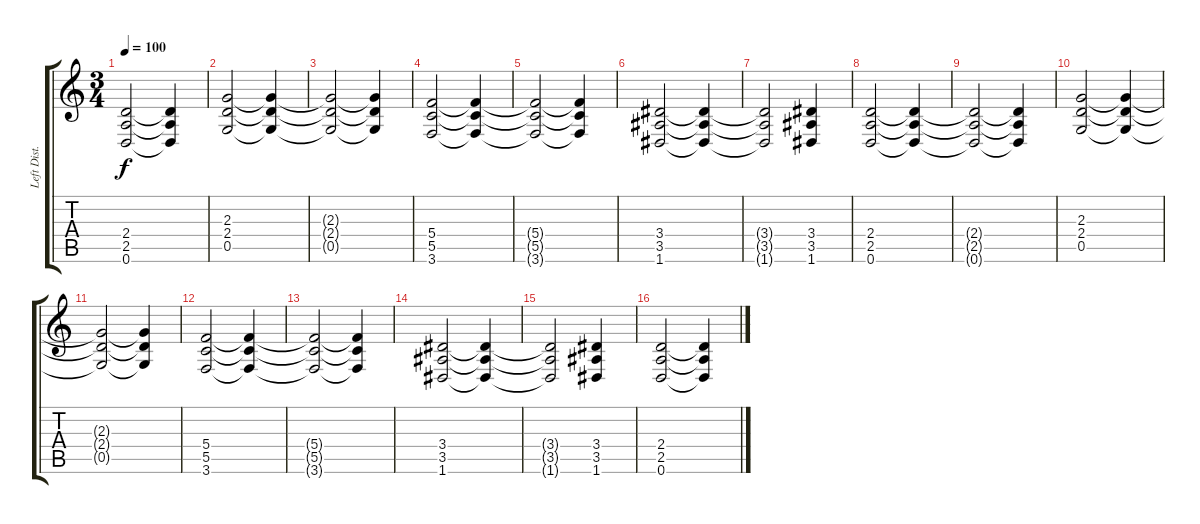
\track ("Left Dist. Guitar" "Left Dist.") {instrument distortionguitar}
\staff {score tabs}
\tuning (D4 A3 F3 C3 G2 D2) {hide}
\ts (3 4)
\tempo 100
\clef g2
\ks c
(2.4{t} 2.5{t} 0.6{t}).2{dy f} (2.4{t} 2.5{t} 0.6{t}).4 |
(2.3 2.4 0.5).2 (2.3{t} 2.4{t} 0.5{t}).4 |
(2.3{t} 2.4{t} 0.5{t}).2 (2.3{t} 2.4{t} 0.5{t}).4 |
(5.4 5.5 3.6).2 (5.4{t} 5.5{t} 3.6{t}).4 |
(5.4{t} 5.5{t} 3.6{t}).2 (5.4{t} 5.5{t} 3.6{t}).4 |
(3.4 3.5 1.6).2 (3.4{t} 3.5{t} 1.6{t}).4 |
(3.4{t} 3.5{t} 1.6{t}).2 (3.4 3.5 1.6).4 |
(2.4 2.5 0.6).2 (2.4{t} 2.5{t} 0.6{t}).4 |
(2.4{t} 2.5{t} 0.6{t}).2 (2.4{t} 2.5{t} 0.6{t}).4 |
(2.3 2.4 0.5).2 (2.3{t} 2.4{t} 0.5{t}).4 |
(2.3{t} 2.4{t} 0.5{t}).2 (2.3{t} 2.4{t} 0.5{t}).4 |
(5.4 5.5 3.6).2 (5.4{t} 5.5{t} 3.6{t}).4 |
(5.4{t} 5.5{t} 3.6{t}).2 (5.4{t} 5.5{t} 3.6{t}).4 |
(3.4 3.5 1.6).2 (3.4{t} 3.5{t} 1.6{t}).4 |
(3.4{t} 3.5{t} 1.6{t}).2 (3.4 3.5 1.6).4 |
(2.4 2.5 0.6).2 (2.4{t} 2.5{t} 0.6{t}).4
